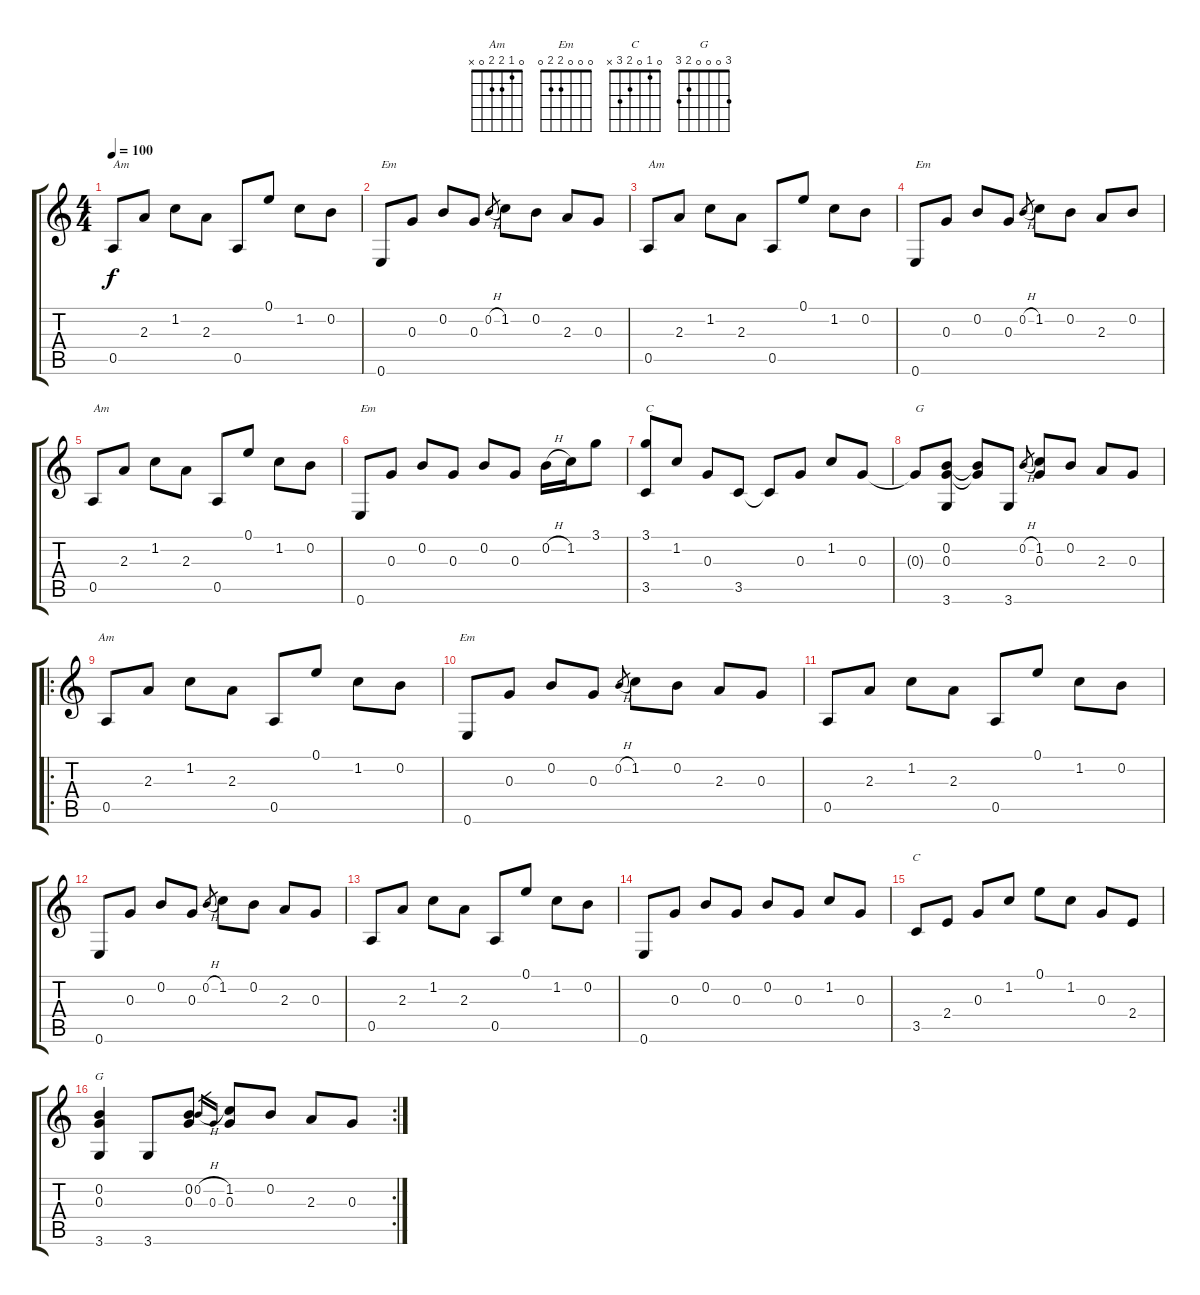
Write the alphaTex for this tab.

\track "" {instrument acousticguitarnylon}
\staff {score tabs}
\tuning (E4 B3 G3 D3 A2 E2) {hide}
\chord ("Am" 0 1 2 2 0 x)
\chord ("Em" 0 0 0 2 2 0)
\chord ("C" 0 1 0 2 3 x)
\chord ("G" 3 0 0 0 2 3)
\ts (4 4)
\tempo 100
\clef g2
\ks c
0.5.8{txt "Am" dy f instrument acousticguitarnylon} 2.3.8 1.2.8 2.3.8 0.5.8 0.1.8 1.2.8 0.2.8 |
0.6.8{txt "Em"} 0.3.8 0.2.8 0.3.8 0.2{h}.8{gr} 1.2.8 0.2.8 2.3.8 0.3.8 |
0.5.8{txt "Am"} 2.3.8 1.2.8 2.3.8 0.5.8 0.1.8 1.2.8 0.2.8 |
0.6.8{txt "Em"} 0.3.8 0.2.8 0.3.8 0.2{h}.8{gr} 1.2.8 0.2.8 2.3.8 0.2.8 |
0.5.8{txt "Am"} 2.3.8 1.2.8 2.3.8 0.5.8 0.1.8 1.2.8 0.2.8 |
0.6.8{txt "Em"} 0.3.8 0.2.8 0.3.8 0.2.8 0.3.8 0.2{h}.16 1.2.16 3.1.8 |
(3.1 3.5).8{txt "C"} 1.2.8 0.3.8 3.5.8 3.5{t}.8 0.3.8 1.2.8 0.3.8 |
0.3{t}.8{txt "G"} (0.2 0.3 3.6).8 (0.2{t} 0.3{t}).8 3.6.8 0.2{h}.8{gr} (1.2 0.3).8 0.2.8 2.3.8 0.3.8 |
\ro
0.5.8{ch "Am"} 2.3.8 1.2.8 2.3.8 0.5.8 0.1.8 1.2.8 0.2.8 |
0.6.8{ch "Em"} 0.3.8 0.2.8 0.3.8 0.2{h}.8{gr} 1.2.8 0.2.8 2.3.8 0.3.8 |
0.5.8 2.3.8 1.2.8 2.3.8 0.5.8 0.1.8 1.2.8 0.2.8 |
0.6.8 0.3.8 0.2.8 0.3.8 0.2{h}.8{gr} 1.2.8 0.2.8 2.3.8 0.3.8 |
0.5.8 2.3.8 1.2.8 2.3.8 0.5.8 0.1.8 1.2.8 0.2.8 |
0.6.8 0.3.8 0.2.8 0.3.8 0.2.8 0.3.8 1.2.8 0.3.8 |
3.5.8{ch "C"} 2.4.8 0.3.8 1.2.8 0.1.8 1.2.8 0.3.8 2.4.8 |
\rc 2
(0.2 0.3 3.6).4{ch "G"} 3.6.8 (0.2 0.3).8 0.2{h}.16{gr} 0.3.16{gr} (1.2 0.3).8 0.2.8 2.3.8 0.3.8
